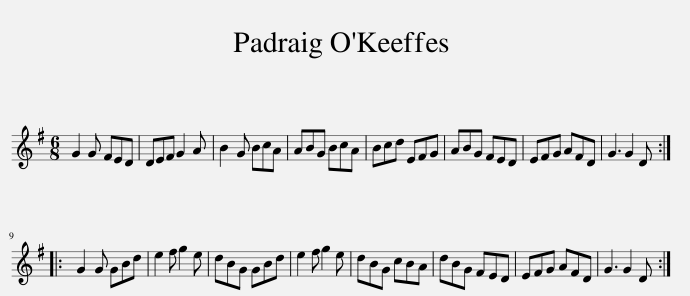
X:1
L:1/8
M:6/8
I:linebreak $
K:G
V:1 treble
V:1
 G2 G FED | DEF G2 A | B2 G BcA | ABG BcA | Bcd EFG | %5
 ABG FED | EFG AFD | G3 G2 D ::$ G2 G GBd | e2 f g2 e | %10
 dBG GBd | e2 f g2 e | dBG cBA | dBG FED | EFG AFD | %15
 G3 G2 D :| %16
